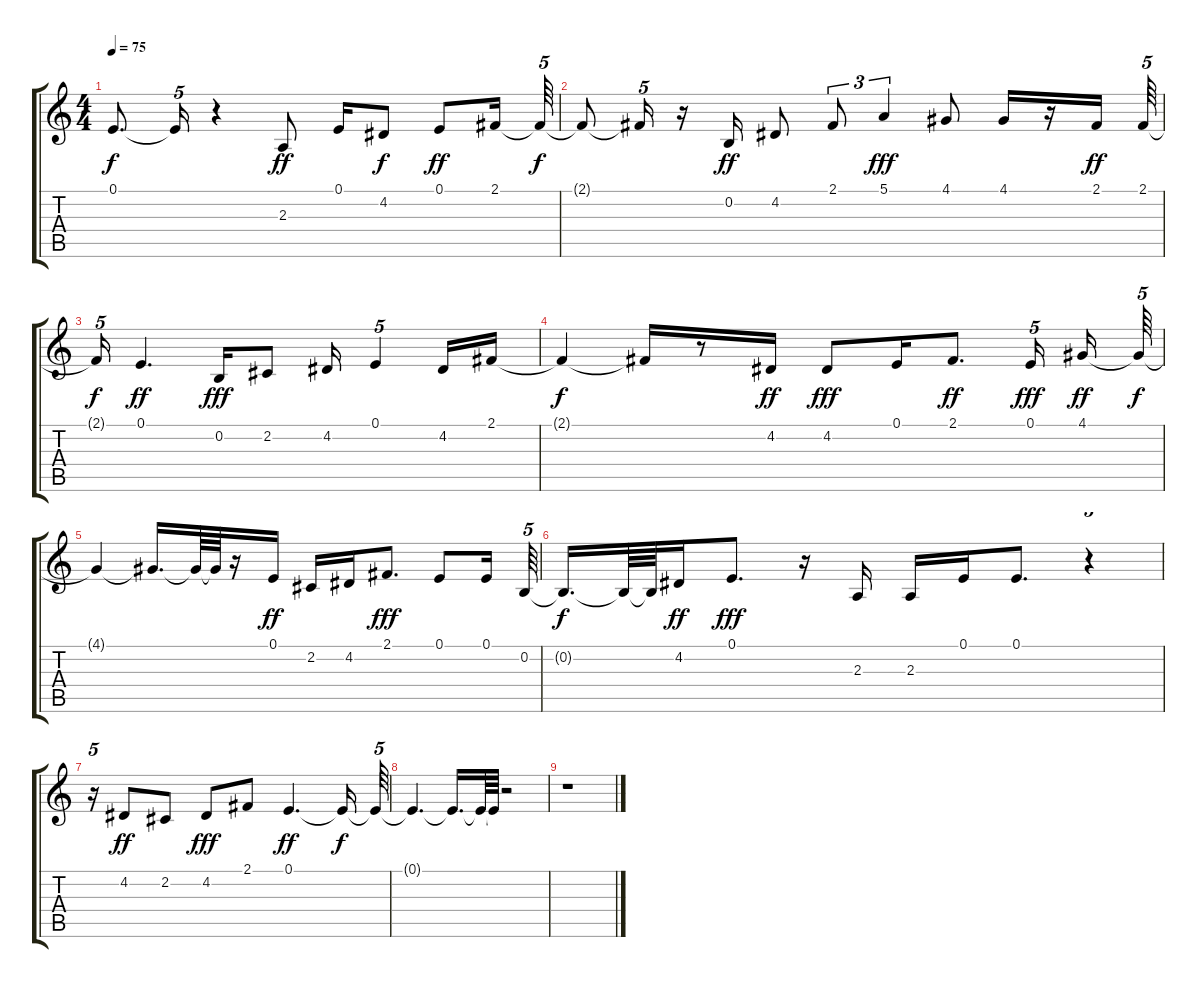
\track "" {instrument voiceoohs}
\staff {score tabs}
\tuning (E4 B3 G3 D3 A2 E2) {hide}
\ts (4 4)
\tempo 75
\clef g2
\ks c
0.1{t}.8{d dy f} 0.1{t}.16{tu (5 4)} r.4 2.3.8{dy ff} 0.1.16 4.2.8{dy f} 0.1.8{dy ff} 2.1.16 2.1{t}.64{tu (5 4) dy f} |
2.1{t}.8 2.1{t}.16{tu (5 4)} r.16 0.2.16{dy ff} 4.2.8 2.1.8{tu (3 2)} 5.1.4{tu (3 2) dy fff} 4.1.8 4.1.16 r.16 2.1.16{dy ff} 2.1.64{tu (5 4)} |
2.1{t}.16{tu (5 4) dy f} 0.1.4{d dy ff} 0.2.16{dy fff} 2.2.8 4.2.16 0.1.4{tu (5 4)} 4.2.16 2.1.16 |
2.1{t}.4{dy f} 2.1{t}.16 r.8 4.2.16{dy ff} 4.2.8{dy fff} 0.1.16 2.1.8{d dy ff} 0.1.16{tu (5 4) dy fff beam splitsecondary} 4.1.16{dy ff} 4.1{t}.64{tu (5 4) dy f} |
4.1{t}.4 4.1{t}.16{d} 4.1{t}.64 4.1{t}.64 r.16 0.1.16{dy ff} 2.2.16 4.2.16 2.1.8{d dy fff} 0.1.8 0.1.16 0.2.64{tu (5 4)} |
0.2{t}.16{d dy f} 0.2{t}.64 0.2{t}.64 4.2.16{dy ff} 0.1.8{d dy fff} r.16 2.3.16 2.3.16 0.1.16 0.1.8{d} r.4{tu (5 4)} |
r.16{tu (5 4)} 4.2.8{dy ff} 2.2.8 4.2.8{dy fff} 2.1.8 0.1.4{d dy ff} 0.1{t}.16{dy f} 0.1{t}.64{tu (5 4)} |
0.1{t}.4{d} 0.1{t}.16{d} 0.1{t}.64 0.1{t}.64 r.2 |
r.1
